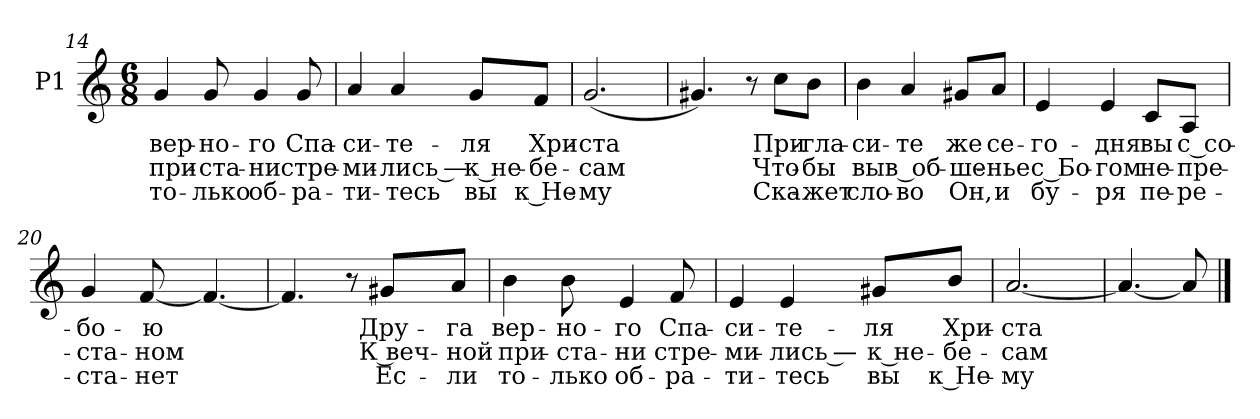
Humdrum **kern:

**kern	**text	**text	**text
*part1	*part1	*part1	*part1
*staff1	*staff1	*staff1	*staff1
*I"P1	*	*	*
*clefG2	*	*	*
*k[]	*	*	*
*C:	*	*	*
*M6/8	*	*	*
=14	=14	=14	=14
!	!LO:LY:b:color=#000000	!LO:LY:b:color=#000000	!LO:LY:b:color=#000000
4gi/	вер -	при -	то -
!	!LO:LY:b:color=#000000	!LO:LY:b:color=#000000	!LO:LY:b:color=#000000
8gi/	но -	ста -	лько
!	!LO:LY:b:color=#000000	!LO:LY:b:color=#000000	!LO:LY:b:color=#000000
4gi/	го	ни	об -
!	!LO:LY:b:color=#000000	!LO:LY:b:color=#000000	!LO:LY:b:color=#000000
8gi/	Спа -	стре -	ра -
=15	=15	=15	=15
!	!LO:LY:b:color=#000000	!LO:LY:b:color=#000000	!LO:LY:b:color=#000000
4ai/	си -	ми -	ти -
!	!LO:LY:b:color=#000000	!LO:LY:b:color=#000000	!LO:LY:b:color=#000000
4ai/	те -	лись —	тесь
!	!LO:LY:b:color=#000000	!LO:LY:b:color=#000000	!LO:LY:b:color=#000000
8gi/L	ля	к не -	вы
!	!LO:LY:b:color=#000000	!LO:LY:b:color=#000000	!LO:LY:b:color=#000000
8fi/J	Хри -	бе -	к Не -
=16	=16	=16	=16
!	!LO:LY:b:color=#000000	!LO:LY:b:color=#000000	!LO:LY:b:color=#000000
(2.gi/	ста	сам	му
!!LO:LB:g=z
=17	=17	=17	=17
4.g#Xi/)	.	.	.
8r	.	.	.
!	!LO:LY:b:color=#000000	!LO:LY:b:color=#000000	!LO:LY:b:color=#000000
8cci\L	При -	Что -	Ска -
!	!LO:LY:b:color=#000000	!LO:LY:b:color=#000000	!LO:LY:b:color=#000000
8bi\J	гла -	бы	жет
=18	=18	=18	=18
!	!LO:LY:b:color=#000000	!LO:LY:b:color=#000000	!LO:LY:b:color=#000000
4bi\	си -	вы	сло -
!	!LO:LY:b:color=#000000	!LO:LY:b:color=#000000	!LO:LY:b:color=#000000
4ai/	те	в об -	во
!	!LO:LY:b:color=#000000	!LO:LY:b:color=#000000	!LO:LY:b:color=#000000
8g#Xi/L	же	ше -	Он,
!	!LO:LY:b:color=#000000	!LO:LY:b:color=#000000	!LO:LY:b:color=#000000
8ai/J	се -	нье	и
=19	=19	=19	=19
!	!LO:LY:b:color=#000000	!LO:LY:b:color=#000000	!LO:LY:b:color=#000000
4ei/	го -	с Бо -	бу -
!	!LO:LY:b:color=#000000	!LO:LY:b:color=#000000	!LO:LY:b:color=#000000
4ei/	дня	гом	ря
!	!LO:LY:b:color=#000000	!LO:LY:b:color=#000000	!LO:LY:b:color=#000000
8ci/L	вы	не -	пе -
!	!LO:LY:b:color=#000000	!LO:LY:b:color=#000000	!LO:LY:b:color=#000000
8Ai/J	с со -	пре -	ре -
=20	=20	=20	=20
!	!LO:LY:b:color=#000000	!LO:LY:b:color=#000000	!LO:LY:b:color=#000000
4gi/	бо -	ста -	ста -
!	!LO:LY:b:color=#000000	!LO:LY:b:color=#000000	!LO:LY:b:color=#000000
[<8fi/	ю	ном	нет
4.fi/_<	.	.	.
!!LO:LB:g=z
=21	=21	=21	=21
4.fi/]	.	.	.
8r	.	.	.
!	!LO:LY:b:color=#000000	!LO:LY:b:color=#000000	!LO:LY:b:color=#000000
8g#Xi/L	Дру -	К веч -	Ес -
!	!LO:LY:b:color=#000000	!LO:LY:b:color=#000000	!LO:LY:b:color=#000000
8ai/J	га	ной	ли
=22	=22	=22	=22
!	!LO:LY:b:color=#000000	!LO:LY:b:color=#000000	!LO:LY:b:color=#000000
4bi\	вер -	при -	то -
!	!LO:LY:b:color=#000000	!LO:LY:b:color=#000000	!LO:LY:b:color=#000000
8bi\	но -	ста -	лько
!	!LO:LY:b:color=#000000	!LO:LY:b:color=#000000	!LO:LY:b:color=#000000
4ei/	го	ни	об -
!	!LO:LY:b:color=#000000	!LO:LY:b:color=#000000	!LO:LY:b:color=#000000
8fi/	Спа -	стре -	ра -
=23	=23	=23	=23
!	!LO:LY:b:color=#000000	!LO:LY:b:color=#000000	!LO:LY:b:color=#000000
4ei/	си -	ми -	ти -
!	!LO:LY:b:color=#000000	!LO:LY:b:color=#000000	!LO:LY:b:color=#000000
4ei/	те -	лись —	тесь
!	!LO:LY:b:color=#000000	!LO:LY:b:color=#000000	!LO:LY:b:color=#000000
8g#Xi/L	ля	к не -	вы
!	!LO:LY:b:color=#000000	!LO:LY:b:color=#000000	!LO:LY:b:color=#000000
8bi/J	Хри -	бе -	к Не -
=24	=24	=24	=24
!	!LO:LY:b:color=#000000	!LO:LY:b:color=#000000	!LO:LY:b:color=#000000
[<2.ai/	ста	сам	му
=25	=25	=25	=25
4.ai/_<	.	.	.
8ai/]	.	.	.
==	==	==	==
*-	*-	*-	*-
